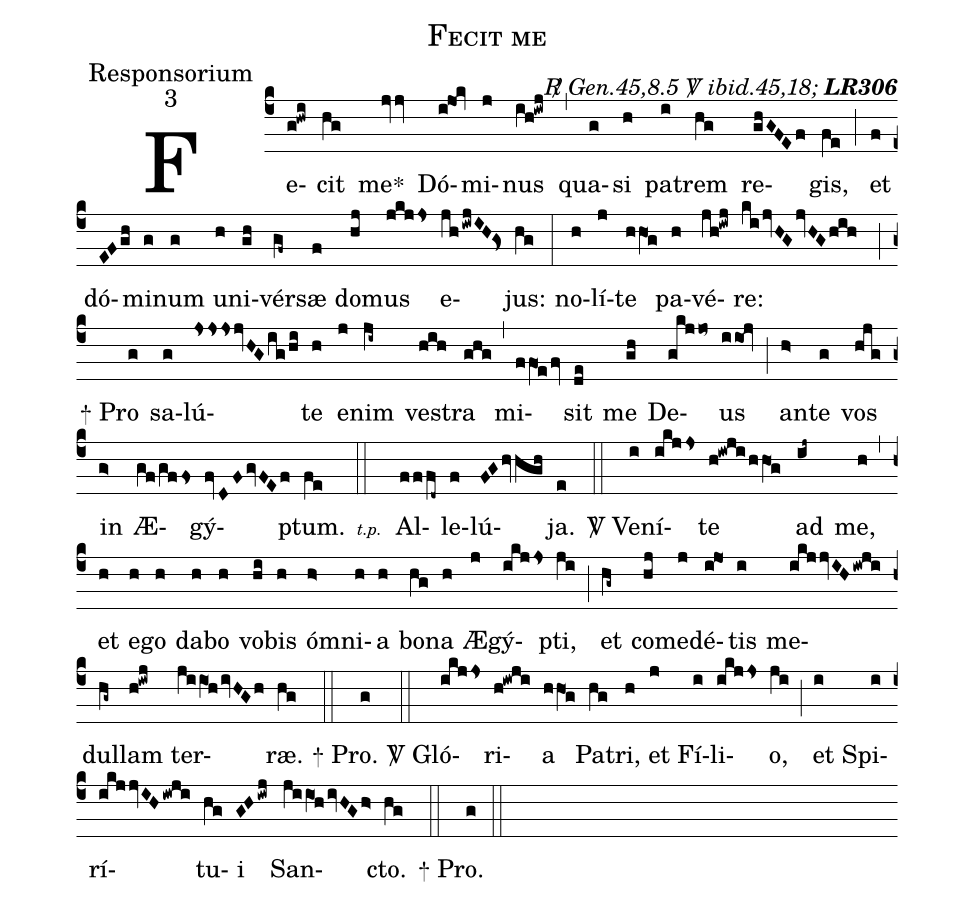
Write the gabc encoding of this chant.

name:Fecit me;
office-part:Responsorium;
mode:3;
commentary:{\itshape\mdseries \Rbar\  Gen.45,8.5 \Vbar\  ibid.45,18;\/}  {\bfseries LR306};
%%
(c4) Fe(g!hwi)cit(hg) me<sp>*</sp>(jvjv) Dó(i!jo1!kv)mi(j)nus(ih!iwj) (,)
qua(g)si(h) pa(i)trem(hg) re(ghGFEf)gis,(fe) (;)
et(f) dó(EFgh)mi(g)num(g) u(h)ni(gh)vér(gf~)sæ(f) do(hj)mus(jkjJs) e(jh/iwjIH!Gs<)jus:(hg) (:)
no(h)lí(j)te(hhO1g) pa(h)vé(jh!iwj)re:(kijvHGjvHGhih) (;)
<sp>+</sp> Pro(g) sa(g)lú(JsssjvHGig/hi)te(h) e(j)nim(ji~) ve(hih)stra(ghg) (,)
mi(ffO1efv)sit(de) me(gh) De(gkjjo~)us(iio1!jv) (;)
an(h>)te(g) vos(hjg) in(g>) Æ(gf/gfFs)gý(fvDFgvFEf)ptum.(fe) (::)
<v>{\scriptsize\itshape t.p.\ }</v> Al(fffd~)le(f)lú(FGhvhgh)ja.(e) (::)
<sp>V/</sp> Ve(i)ní(ikjJs)te(h!iwjihhO1g) ad(ij~) me,(h) (,)
et(h) e(h)go(h) da(h)bo(h) vo(hi)bis(h) ó(h>)mni(h)a(h) bo(hg)na(h) Æ(j)gý(ikjJs)pti,(ji) (;)
et(hg~) co(hj)me(j)dé(i!jo1)tis(i) me(ikjjvIHiwji)dul(hg~)lam(h!iwj) ter(jiiO1hivHGh)ræ.(hg) (::)
<sp>+</sp> Pro.(g) (::)
<sp>V/</sp> Gló(ikjjs)ri(h!iwji)a(hhO1!g) Pa(hg)tri,(h) et(j) Fí(i)li(ikjjs)o,(ji) (;)
et(i) Spi(i)rí(ikjjvIHiwji)tu(hg)i(GHiwj) San(jiiO1hivHGh>)cto.(hg) (::)
<sp>+</sp> Pro.(g) (::)
